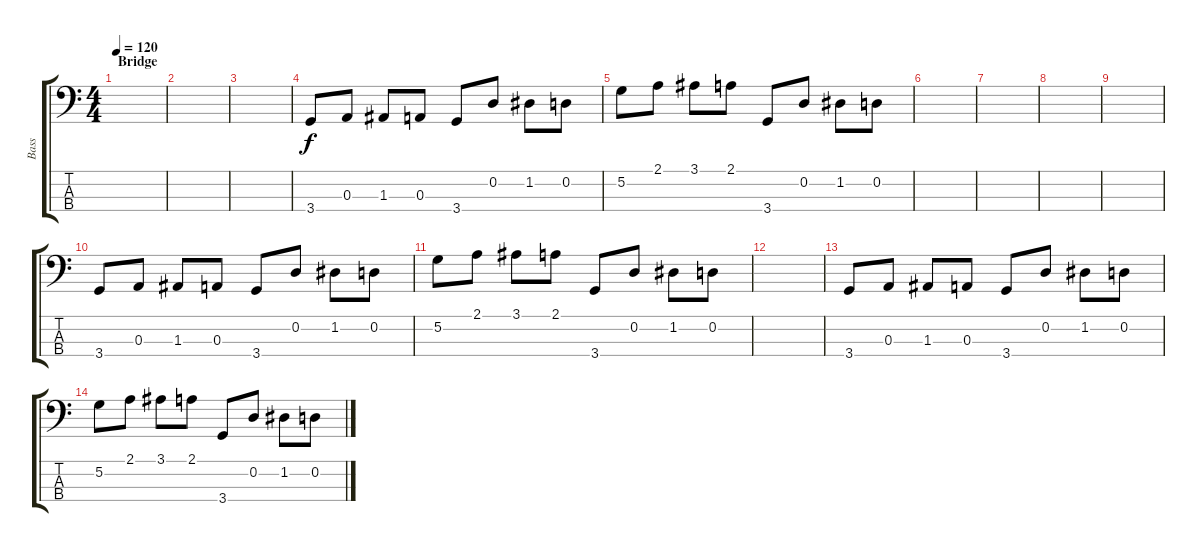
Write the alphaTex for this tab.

\track ("Bass" "Bass") {instrument synthbass2}
\staff {score tabs}
\tuning (G2 D2 A1 E1) {hide}
\ts (4 4)
\section ("" "Bridge")
\tempo 120
\clef f4
\ks c
|
|
|
3.4.8 0.3.8 1.3.8 0.3.8 3.4.8 0.2.8 1.2.8 0.2.8 |
5.2.8 2.1.8 3.1.8 2.1.8 3.4.8 0.2.8 1.2.8 0.2.8 |
|
|
|
|
3.4.8 0.3.8 1.3.8 0.3.8 3.4.8 0.2.8 1.2.8 0.2.8 |
5.2.8 2.1.8 3.1.8 2.1.8 3.4.8 0.2.8 1.2.8 0.2.8 |
|
3.4.8 0.3.8 1.3.8 0.3.8 3.4.8 0.2.8 1.2.8 0.2.8 |
5.2.8 2.1.8 3.1.8 2.1.8 3.4.8 0.2.8 1.2.8 0.2.8
